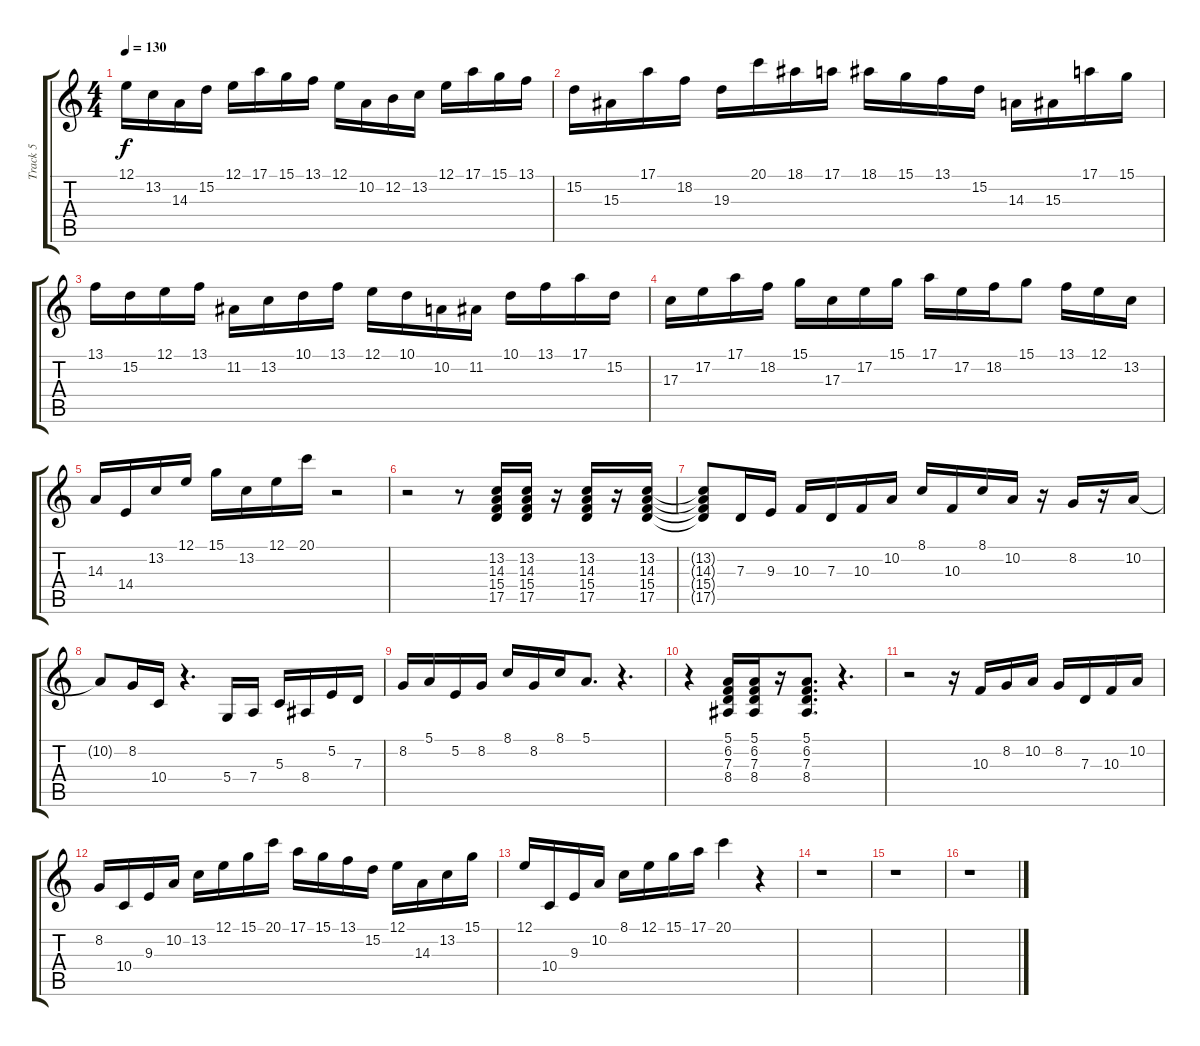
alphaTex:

\track ("Track 5" "Track 5") {instrument brightacousticpiano}
\staff {score tabs}
\tuning (E4 B3 G3 D3 A2 E2) {hide}
\ts (4 4)
\tempo 130
\clef g2
\ks c
12.1.16{dy f} 13.2.16 14.3.16 15.2.16 12.1.16 17.1.16 15.1.16 13.1.16 12.1.16 10.2.16 12.2.16 13.2.16 12.1.16 17.1.16 15.1.16 13.1.16 |
15.2.16 15.3.16 17.1.16 18.2.16 19.3.16 20.1.16 18.1.16 17.1.16 18.1.16 15.1.16 13.1.16 15.2.16 14.3.16 15.3.16 17.1.16 15.1.16 |
13.1.16 15.2.16 12.1.16 13.1.16 11.2.16 13.2.16 10.1.16 13.1.16 12.1.16 10.1.16 10.2.16 11.2.16 10.1.16 13.1.16 17.1.16 15.2.16 |
17.3.16 17.2.16 17.1.16 18.2.16 15.1.16 17.3.16 17.2.16 15.1.16 17.1.16 17.2.16 18.2.16 15.1.8 13.1.16 12.1.16 13.2.16 |
14.3.16 14.4.16 13.2.16 12.1.16 15.1.16 13.2.16 12.1.16 20.1.16 r.2 |
r.2 r.8 (13.2 14.3 15.4 17.5).16 (13.2 14.3 15.4 17.5).16 r.16 (13.2 14.3 15.4 17.5).16 r.16 (13.2 14.3 15.4 17.5).16 |
(13.2{t} 14.3{t} 15.4{t} 17.5{t}).8 7.3.16 9.3.16 10.3.16 7.3.16 10.3.16 10.2.16 8.1.16 10.3.16 8.1.16 10.2.16 r.16 8.2.16 r.16 10.2.16 |
10.2{t}.8 8.2.16 10.4.16 r.4{d} 5.4.16 7.4.16 5.3.16 8.4.16 5.2.16 7.3.16 |
8.2.16 5.1.16 5.2.16 8.2.16 8.1.16 8.2.16 8.1.16 5.1.8{d} r.4{d} |
r.4 (5.1 6.2 7.3 8.4).16 (5.1 6.2 7.3 8.4).16 r.16 (5.1 6.2 7.3 8.4).8{d} r.4{d} |
r.2 r.16 10.3.16 8.2.16 10.2.16 8.2.16 7.3.16 10.3.16 10.2.16 |
8.2.16 10.4.16 9.3.16 10.2.16 13.2.16 12.1.16 15.1.16 20.1.16 17.1.16 15.1.16 13.1.16 15.2.16 12.1.16 14.3.16 13.2.16 15.1.16 |
12.1.16 10.4.16 9.3.16 10.2.16 8.1.16 12.1.16 15.1.16 17.1.16 20.1.4 r.4 |
r.1 |
r.1 |
r.1
